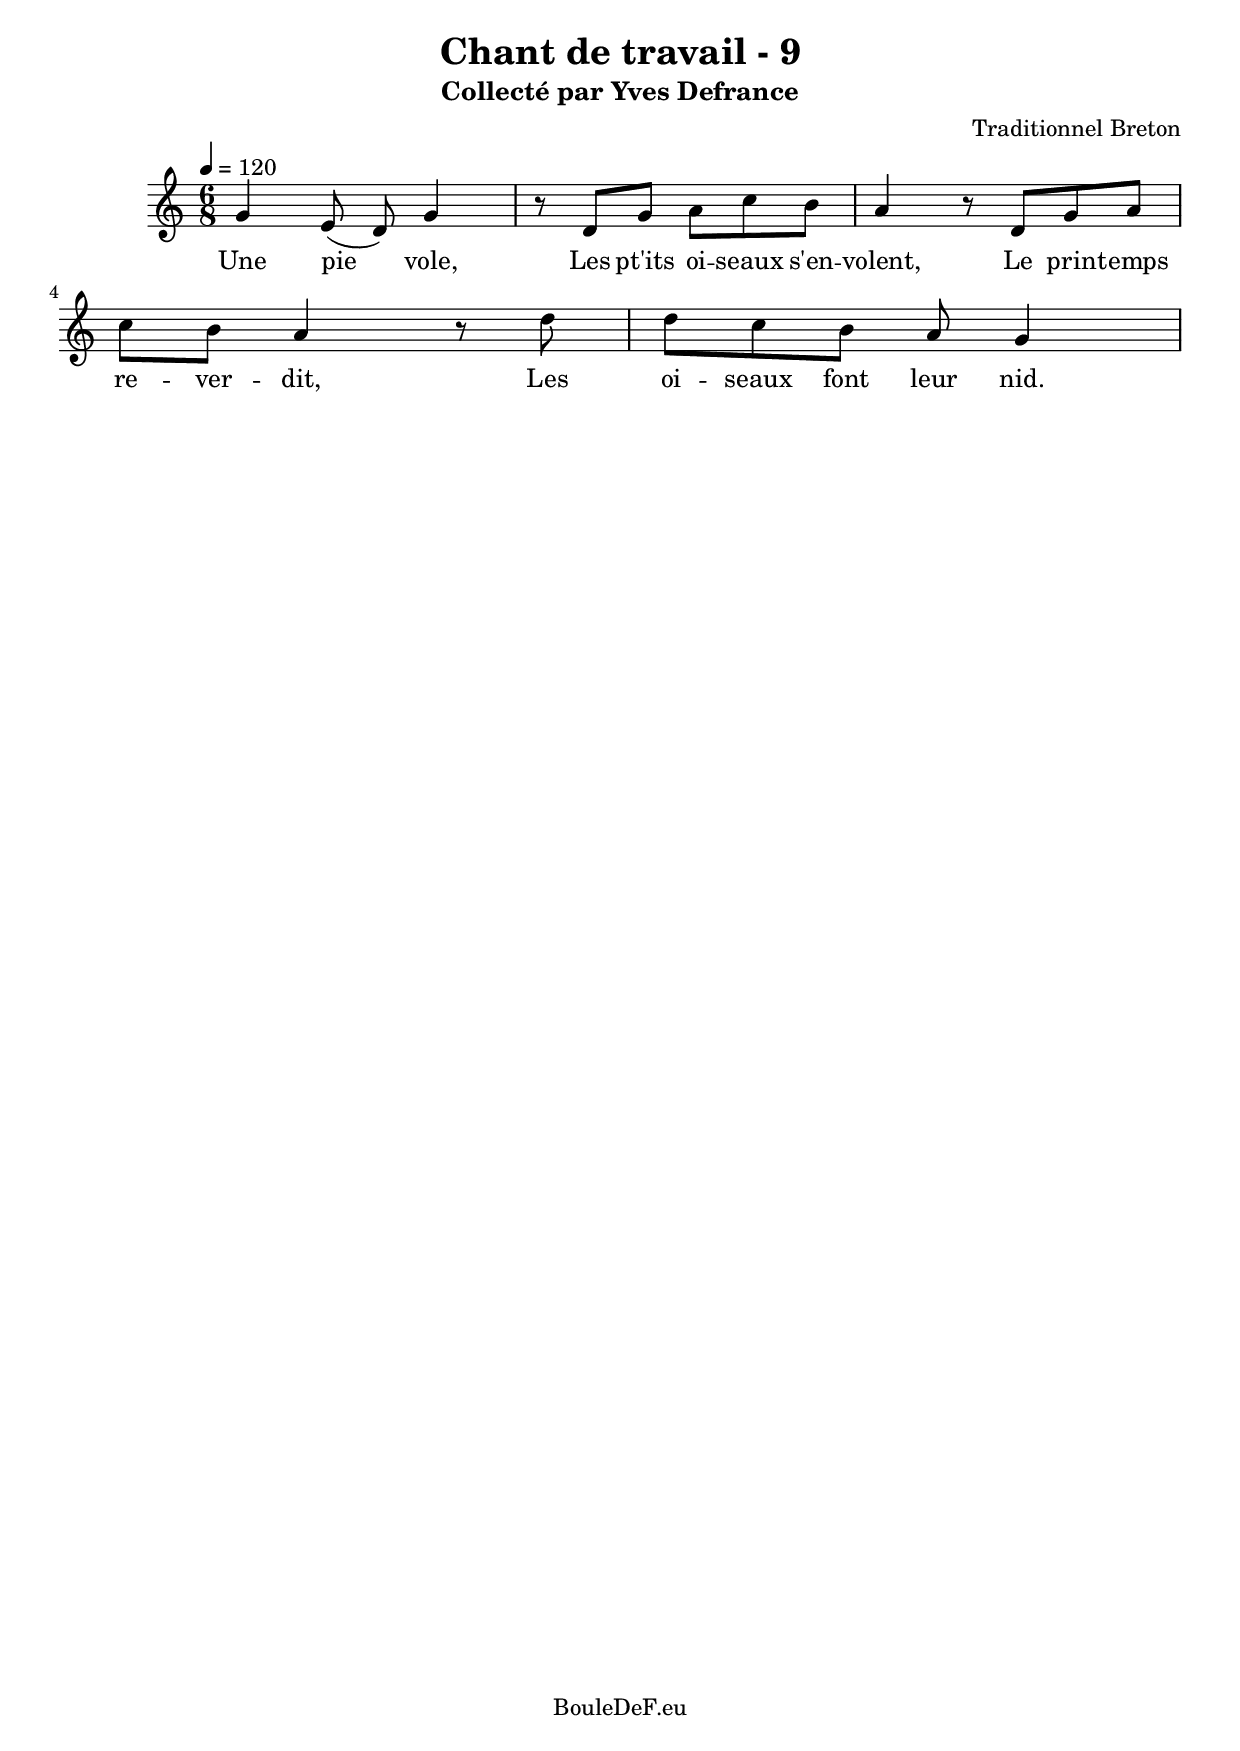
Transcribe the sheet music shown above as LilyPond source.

\version "2.16.0"
\include "italiano.ly"

\header {
	title = "Chant de travail - 9"
	subtitle = "Collecté par Yves Defrance"
	composer = "Traditionnel Breton"
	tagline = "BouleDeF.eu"
}

\score {
	\new Staff \relative sib {
		\clef "treble"
		\time 6/8
		\tempo 4 = 120

		| sol'4 mi8( re) sol4
		| r8 re sol la do si
		| la4 r8 re, sol la
		| do si la4 r8 re
		| re do si la sol4
	}
	\addlyrics {
		| Une pie vole,
		  Les pt'its oi -- seaux s'en --
		  volent, Le prin -- temps
		| re -- ver -- dit, Les
		| oi -- seaux font leur nid.
	}
	\layout {}
	\midi {}
}

